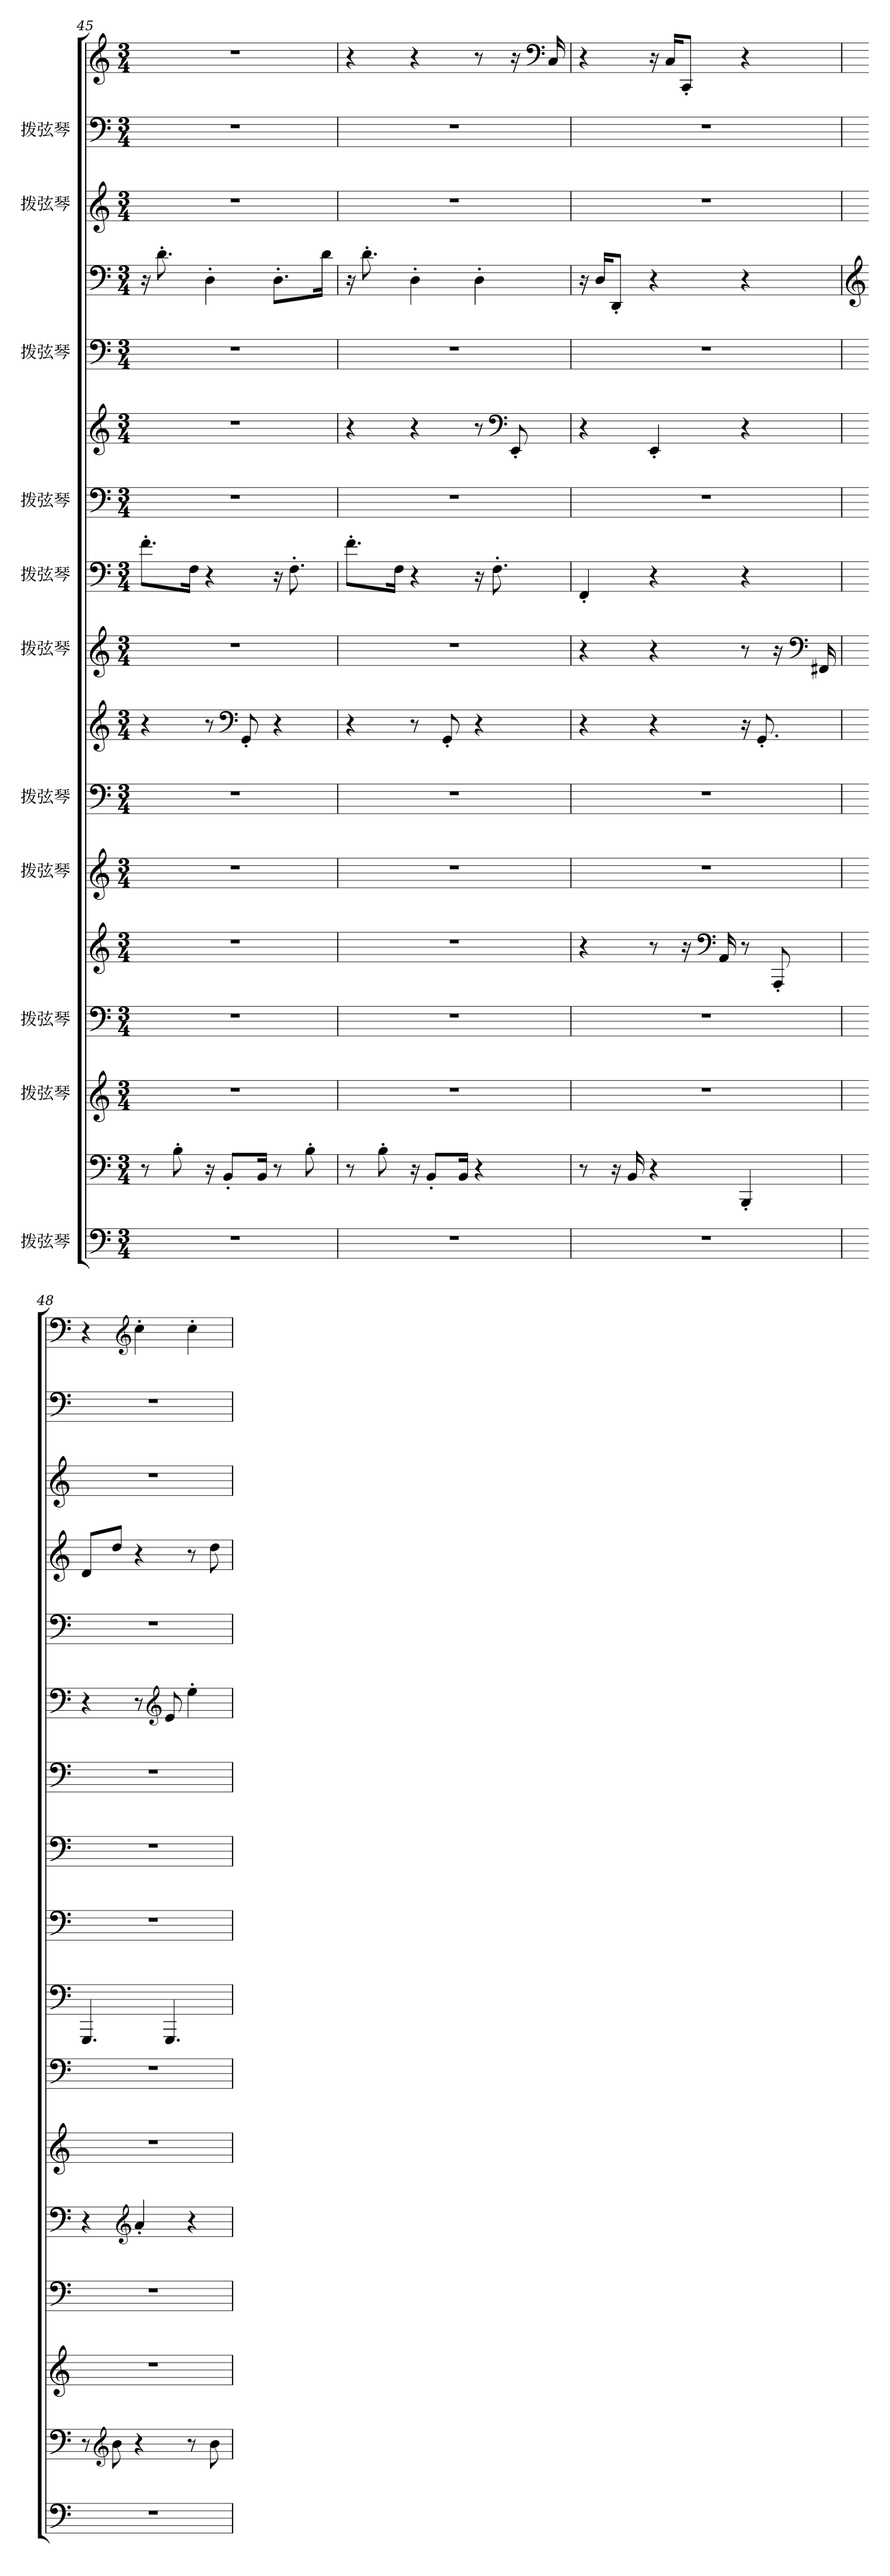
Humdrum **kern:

**kern	**kern	**kern	**kern	**kern	**kern	**kern	**kern	**kern	**kern	**kern	**kern	**kern	**kern	**kern	**kern	**kern
*part11	*part11	*part10	*part9	*part9	*part8	*part7	*part7	*part6	*part5	*part4	*part4	*part3	*part3	*part2	*part1	*part1
*staff17	*staff16	*staff15	*staff14	*staff13	*staff12	*staff11	*staff10	*staff9	*staff8	*staff7	*staff6	*staff5	*staff4	*staff3	*staff2	*staff1
*I"拨弦琴	*	*I"拨弦琴	*I"拨弦琴	*	*I"拨弦琴	*I"拨弦琴	*	*I"拨弦琴	*I"拨弦琴	*I"拨弦琴	*	*I"拨弦琴	*	*I"拨弦琴	*I"拨弦琴	*
!!LO:PB:g=z
*clefF4	*clefF4	*clefG2	*clefF4	*clefG2	*clefG2	*clefF4	*clefG2	*clefG2	*clefF4	*clefF4	*clefG2	*clefF4	*clefF4	*clefG2	*clefF4	*clefG2
*k[]	*k[]	*k[]	*k[]	*k[]	*k[]	*k[]	*k[]	*k[]	*k[]	*k[]	*k[]	*k[]	*k[]	*k[]	*k[]	*k[]
*M3/4	*M3/4	*M3/4	*M3/4	*M3/4	*M3/4	*M3/4	*M3/4	*M3/4	*M3/4	*M3/4	*M3/4	*M3/4	*M3/4	*M3/4	*M3/4	*M3/4
=45	=45	=45	=45	=45	=45	=45	=45	=45	=45	=45	=45	=45	=45	=45	=45	=45
2.r	8r	2.r	2.r	2.r	2.r	2.r	4r	2.r	8.f'\L	2.r	2.r	2.r	16r	2.r	2.r	2.r
.	.	.	.	.	.	.	.	.	.	.	.	.	8.d'\	.	.	.
.	8B'\	.	.	.	.	.	.	.	.	.	.	.	.	.	.	.
.	.	.	.	.	.	.	.	.	16F\Jk	.	.	.	.	.	.	.
.	16r	.	.	.	.	.	8r	.	4r	.	.	.	4D'\	.	.	.
.	8BB'/L	.	.	.	.	.	.	.	.	.	.	.	.	.	.	.
*	*	*	*	*	*	*	*clefF4	*	*	*	*	*	*	*	*	*
.	.	.	.	.	.	.	8GG'/	.	.	.	.	.	.	.	.	.
.	16BB/Jk	.	.	.	.	.	.	.	.	.	.	.	.	.	.	.
.	8r	.	.	.	.	.	4r	.	16r	.	.	.	8.D'\L	.	.	.
.	.	.	.	.	.	.	.	.	8.F'\	.	.	.	.	.	.	.
.	8B'\	.	.	.	.	.	.	.	.	.	.	.	.	.	.	.
.	.	.	.	.	.	.	.	.	.	.	.	.	16d\Jk	.	.	.
=46	=46	=46	=46	=46	=46	=46	=46	=46	=46	=46	=46	=46	=46	=46	=46	=46
2.r	8r	2.r	2.r	2.r	2.r	2.r	4r	2.r	8.f'\L	2.r	4r	2.r	16r	2.r	2.r	4r
.	.	.	.	.	.	.	.	.	.	.	.	.	8.d'\	.	.	.
.	8B'\	.	.	.	.	.	.	.	.	.	.	.	.	.	.	.
.	.	.	.	.	.	.	.	.	16F\Jk	.	.	.	.	.	.	.
.	16r	.	.	.	.	.	8r	.	4r	.	4r	.	4D'\	.	.	4r
.	8BB'/L	.	.	.	.	.	.	.	.	.	.	.	.	.	.	.
.	.	.	.	.	.	.	8GG'/	.	.	.	.	.	.	.	.	.
.	16BB/Jk	.	.	.	.	.	.	.	.	.	.	.	.	.	.	.
.	4r	.	.	.	.	.	4r	.	16r	.	8r	.	4D'\	.	.	8r
.	.	.	.	.	.	.	.	.	8.F'\	.	.	.	.	.	.	.
*	*	*	*	*	*	*	*	*	*	*	*clefF4	*	*	*	*	*
.	.	.	.	.	.	.	.	.	.	.	8EE'/	.	.	.	.	16r
*	*	*	*	*	*	*	*	*	*	*	*	*	*	*	*	*clefF4
.	.	.	.	.	.	.	.	.	.	.	.	.	.	.	.	16C/
=47	=47	=47	=47	=47	=47	=47	=47	=47	=47	=47	=47	=47	=47	=47	=47	=47
2.r	8r	2.r	2.r	4r	2.r	2.r	4r	4r	4FF'/	2.r	4r	2.r	16r	2.r	2.r	4r
.	.	.	.	.	.	.	.	.	.	.	.	.	16D/KL	.	.	.
.	16r	.	.	.	.	.	.	.	.	.	.	.	8DD'/J	.	.	.
.	16BB/	.	.	.	.	.	.	.	.	.	.	.	.	.	.	.
.	4r	.	.	8r	.	.	4r	4r	4r	.	4EE'/	.	4r	.	.	16r
.	.	.	.	.	.	.	.	.	.	.	.	.	.	.	.	16C/KL
.	.	.	.	16r	.	.	.	.	.	.	.	.	.	.	.	8CC'/J
*	*	*	*	*clefF4	*	*	*	*	*	*	*	*	*	*	*	*
.	.	.	.	16AA/	.	.	.	.	.	.	.	.	.	.	.	.
.	4BBB'/	.	.	8r	.	.	16r	8r	4r	.	4r	.	4r	.	.	4r
.	.	.	.	.	.	.	8.GG'/	.	.	.	.	.	.	.	.	.
.	.	.	.	8AAA'/	.	.	.	16r	.	.	.	.	.	.	.	.
*	*	*	*	*	*	*	*	*clefF4	*	*	*	*	*	*	*	*
.	.	.	.	.	.	.	.	16FF#X/	.	.	.	.	.	.	.	.
!!LO:PB:g=z
=48	=48	=48	=48	=48	=48	=48	=48	=48	=48	=48	=48	=48	=48	=48	=48	=48
*	*	*	*	*	*	*	*	*	*	*	*	*	*clefG2	*	*	*
2.r	8r	2.r	2.r	4r	2.r	2.r	4.GGG/	2.r	2.r	2.r	4r	2.r	8d/L	2.r	2.r	4r
*	*clefG2	*	*	*	*	*	*	*	*	*	*	*	*	*	*	*
.	8b\	.	.	.	.	.	.	.	.	.	.	.	8dd/J	.	.	.
*	*	*	*	*clefG2	*	*	*	*	*	*	*	*	*	*	*	*clefG2
.	4r	.	.	4a'/	.	.	.	.	.	.	8r	.	4r	.	.	4cc'\
*	*	*	*	*	*	*	*	*	*	*	*clefG2	*	*	*	*	*
.	.	.	.	.	.	.	4.GGG/	.	.	.	8e/	.	.	.	.	.
.	8r	.	.	4r	.	.	.	.	.	.	4ee'\	.	8r	.	.	4cc'\
.	8b\	.	.	.	.	.	.	.	.	.	.	.	8dd\	.	.	.
=	=	=	=	=	=	=	=	=	=	=	=	=	=	=	=	=
*-	*-	*-	*-	*-	*-	*-	*-	*-	*-	*-	*-	*-	*-	*-	*-	*-
